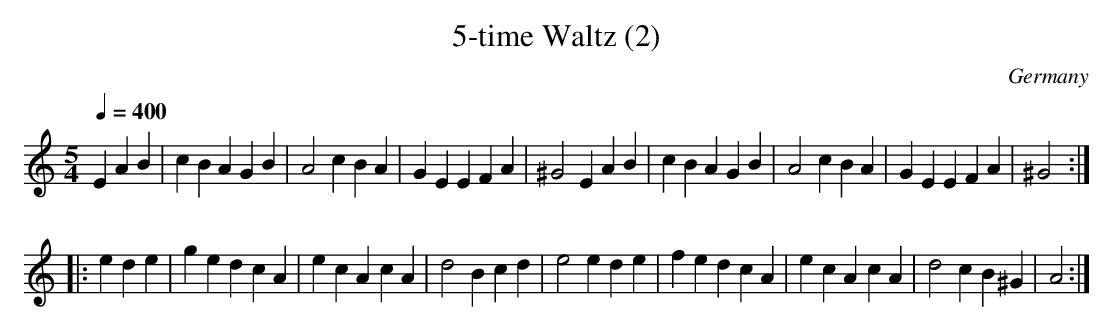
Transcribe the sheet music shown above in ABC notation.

X:1
T:5-time Waltz (2)
M:5/4
O:Germany
Q:1/4=400
K:A min
E2A2B2 | \
c2B2 A2G2B2 | A4 c2B2A2 | \
G2E2E2 F2A2 | ^G4 E2A2B2 | c2B2 A2G2B2 | \
A4 c2B2A2 | G2E2 E2F2A2 | ^G4 :|
|:\
e2d2e2|\
g2e2 d2c2A2 | e2c2 A2c2A2 | d4 B2c2d2 |\
e4 e2d2e2 | f2e2 d2c2A2 | e2c2 A2c2A2 | \
d4 c2B2^G2 | A4 :|
